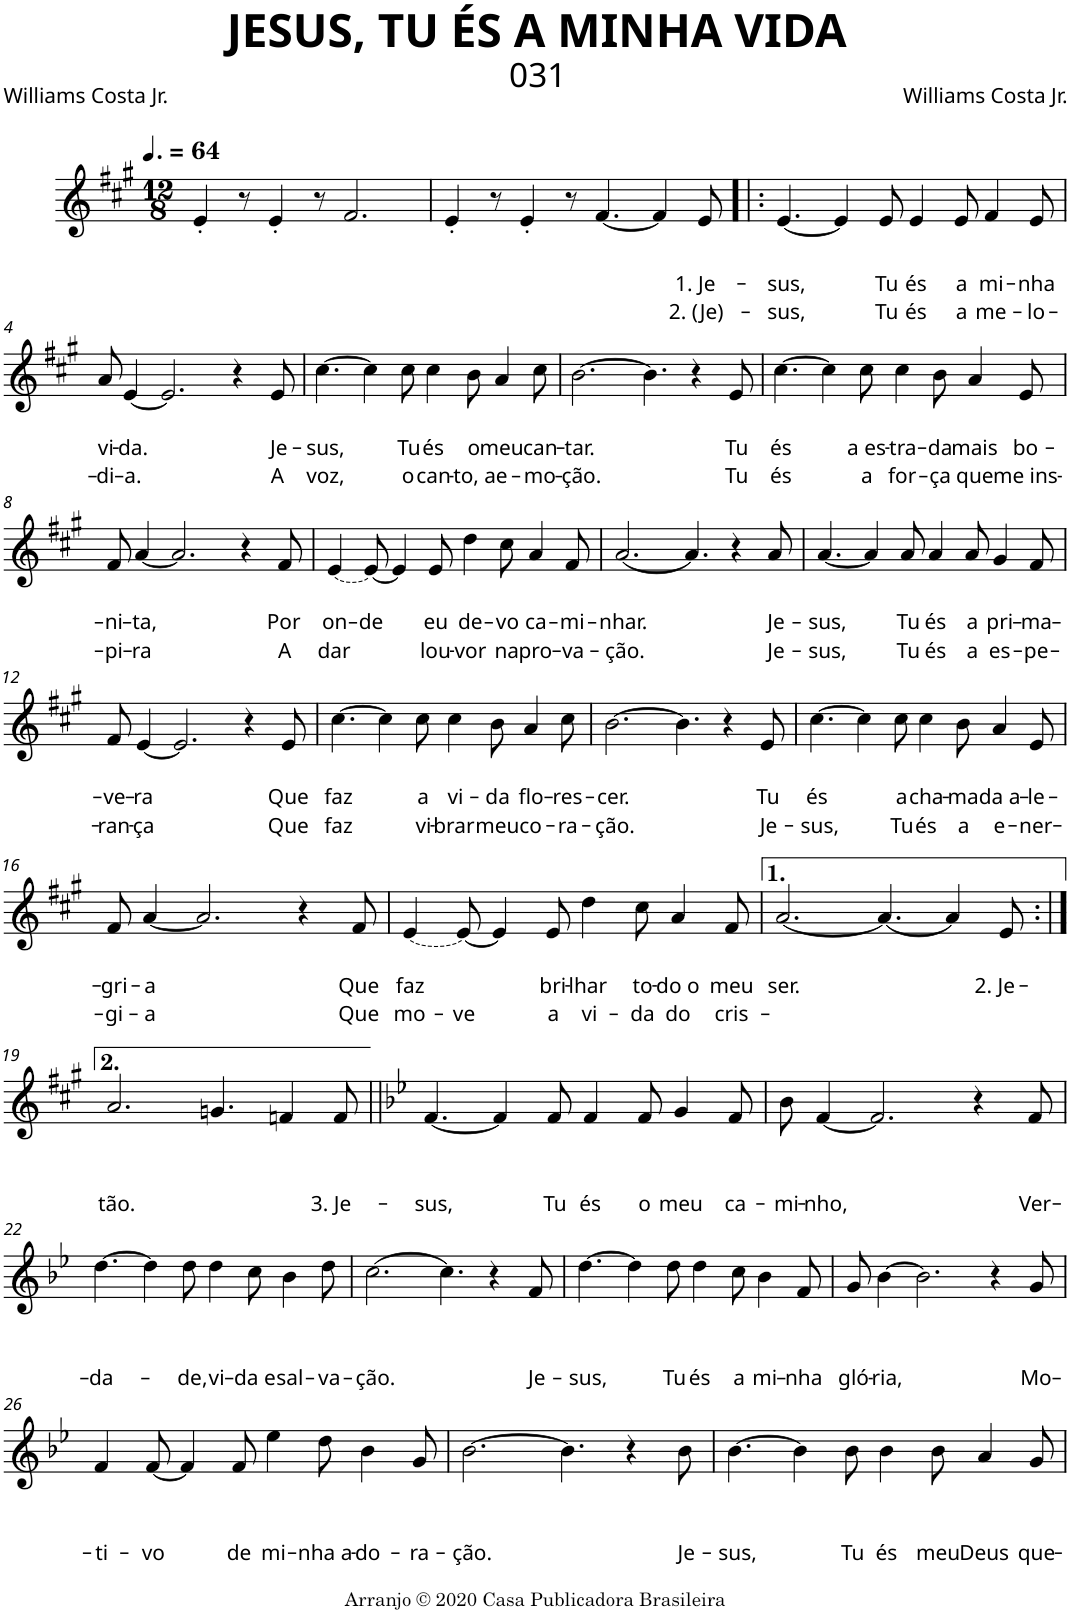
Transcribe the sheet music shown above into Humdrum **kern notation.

**kern	**text	**text	**text
*part1	*part1	*part1	*part1
*staff1	*staff1	*staff1	*staff1
*I"Trompete em Bb	*	*	*
*I'Tpt. em Bb	*	*	*
*clefG2	*	*	*
*Trd1c2	*	*	*
*k[f#c#g#]	*	*	*
*M12/8	*	*	*
*MM96	*	*	*
=1	=1	=1	=1
4e'/	.	.	.
8r	.	.	.
4e'/	.	.	.
8r	.	.	.
2.f#/	.	.	.
=2	=2	=2	=2
4e'/	.	.	.
8r	.	.	.
4e'/	.	.	.
8r	.	.	.
[4.f#/	.	.	.
4f#/]	.	.	.
!	!	!LO:LY:b	!LO:LY:b
8e/	.	1. Je-	2. (Je)-
=3!|:	=3!|:	=3!|:	=3!|:
!	!	!LO:LY:b	!LO:LY:b
[4.e/	.	-sus,	-sus,
4e/]	.	.	.
!	!	!LO:LY:b	!LO:LY:b
8e/	.	Tu	Tu
!	!	!LO:LY:b	!LO:LY:b
4e/	.	és	és
!	!	!LO:LY:b	!LO:LY:b
8e/	.	a	a
!	!	!LO:LY:b	!LO:LY:b
4f#/	.	mi-	me-
!	!	!LO:LY:b	!LO:LY:b
8e/	.	-nha	-lo-
!!LO:LB:g=z
=4	=4	=4	=4
!	!	!LO:LY:b	!LO:LY:b
8a/	.	vi-	-di-
!	!	!LO:LY:b	!LO:LY:b
[4e/	.	-da.	-a.
2.e/]	.	.	.
4r	.	.	.
!	!	!LO:LY:b	!LO:LY:b
8e/	.	Je-	A
=5	=5	=5	=5
!	!	!LO:LY:b	!LO:LY:b
[4.cc#\	.	-sus,	voz,
4cc#\]	.	.	.
!	!	!LO:LY:b	!LO:LY:b
8cc#\	.	Tu	o
!	!	!LO:LY:b	!LO:LY:b
4cc#\	.	és	can-
!	!	!LO:LY:b	!LO:LY:b
8b\	.	o	-to, a
!	!	!LO:LY:b	!LO:LY:b
4a/	.	meu	e-
!	!	!LO:LY:b	!LO:LY:b
8cc#\	.	can-	-mo-
=6	=6	=6	=6
!	!	!LO:LY:b	!LO:LY:b
[2.b\	.	-tar.	-ção.
4.b\]	.	.	.
4r	.	.	.
!	!	!LO:LY:b	!LO:LY:b
8e/	.	Tu	Tu
=7	=7	=7	=7
!	!	!LO:LY:b	!LO:LY:b
[4.cc#\	.	és	és
4cc#\]	.	.	.
!	!	!LO:LY:b	!LO:LY:b
8cc#\	.	a es-	a
!	!	!LO:LY:b	!LO:LY:b
4cc#\	.	-tra-	for-
!	!	!LO:LY:b	!LO:LY:b
8b\	.	-da	-ça
!	!	!LO:LY:b	!LO:LY:b
4a/	.	mais	que
!	!	!LO:LY:b	!LO:LY:b
8e/	.	bo-	me ins-
!!LO:LB:g=z
=8	=8	=8	=8
!	!	!LO:LY:b	!LO:LY:b
8f#/	.	-ni-	-pi-
!	!	!LO:LY:b	!LO:LY:b
[4a/	.	-ta,	-ra
2.a/]	.	.	.
4r	.	.	.
!	!	!LO:LY:b	!LO:LY:b
8f#/	.	Por	A
=9	=9	=9	=9
!LO:T:dash	!	!LO:LY:b	!LO:LY:b
[4e/	.	on-	dar
!	!	!LO:LY:b	!
8e/_	.	-de	.
4e/]	.	.	.
!	!	!LO:LY:b	!LO:LY:b
8e/	.	eu	lou-
!	!	!LO:LY:b	!LO:LY:b
4dd\	.	de-	-vor
!	!	!LO:LY:b	!LO:LY:b
8cc#\	.	-vo	na
!	!	!LO:LY:b	!LO:LY:b
4a/	.	ca-	pro-
!	!	!LO:LY:b	!LO:LY:b
8f#/	.	-mi-	-va-
=10	=10	=10	=10
!	!	!LO:LY:b	!LO:LY:b
[2.a/	.	-nhar.	-ção.
4.a/]	.	.	.
4r	.	.	.
!	!	!LO:LY:b	!LO:LY:b
8a/	.	Je-	Je-
=11	=11	=11	=11
!	!	!LO:LY:b	!LO:LY:b
[4.a/	.	-sus,	-sus,
4a/]	.	.	.
!	!	!LO:LY:b	!LO:LY:b
8a/	.	Tu	Tu
!	!	!LO:LY:b	!LO:LY:b
4a/	.	és	és
!	!	!LO:LY:b	!LO:LY:b
8a/	.	a	a
!	!	!LO:LY:b	!LO:LY:b
4g#/	.	pri-	es-
!	!	!LO:LY:b	!LO:LY:b
8f#/	.	-ma-	-pe-
!!LO:LB:g=z
=12	=12	=12	=12
!	!	!LO:LY:b	!LO:LY:b
8f#/	.	-ve-	-ran-
!	!	!LO:LY:b	!LO:LY:b
[4e/	.	-ra	-ça
2.e/]	.	.	.
4r	.	.	.
!	!	!LO:LY:b	!LO:LY:b
8e/	.	Que	Que
=13	=13	=13	=13
!	!	!LO:LY:b	!LO:LY:b
[4.cc#\	.	faz	faz
4cc#\]	.	.	.
!	!	!LO:LY:b	!LO:LY:b
8cc#\	.	a	vi-
!	!	!LO:LY:b	!LO:LY:b
4cc#\	.	vi-	-brar
!	!	!LO:LY:b	!LO:LY:b
8b\	.	-da	meu
!	!	!LO:LY:b	!LO:LY:b
4a/	.	flo-	co-
!	!	!LO:LY:b	!LO:LY:b
8cc#\	.	-res-	-ra-
=14	=14	=14	=14
!	!	!LO:LY:b	!LO:LY:b
[2.b\	.	-cer.	-ção.
4.b\]	.	.	.
4r	.	.	.
!	!	!LO:LY:b	!LO:LY:b
8e/	.	Tu	Je-
=15	=15	=15	=15
!	!	!LO:LY:b	!LO:LY:b
[4.cc#\	.	és	-sus,
4cc#\]	.	.	.
!	!	!LO:LY:b	!LO:LY:b
8cc#\	.	a	Tu
!	!	!LO:LY:b	!LO:LY:b
4cc#\	.	cha-	és
!	!	!LO:LY:b	!LO:LY:b
8b\	.	-ma	a
!	!	!LO:LY:b	!LO:LY:b
4a/	.	da a-	e-
!	!	!LO:LY:b	!LO:LY:b
8e/	.	-le-	-ner-
!!LO:LB:g=z
=16	=16	=16	=16
!	!	!LO:LY:b	!LO:LY:b
8f#/	.	-gri-	-gi-
!	!	!LO:LY:b	!LO:LY:b
[4a/	.	-a	-a
2.a/]	.	.	.
4r	.	.	.
!	!	!LO:LY:b	!LO:LY:b
8f#/	.	Que	Que
=17	=17	=17	=17
!LO:T:dash	!	!LO:LY:b	!LO:LY:b
[4e/	.	faz	mo-
!	!	!	!LO:LY:b
8e/_	.	.	-ve
4e/]	.	.	.
!	!	!LO:LY:b	!LO:LY:b
8e/	.	bri-	a
!	!	!LO:LY:b	!LO:LY:b
4dd\	.	-lhar	vi-
!	!	!LO:LY:b	!LO:LY:b
8cc#\	.	to-	-da
!	!	!LO:LY:b	!LO:LY:b
4a/	.	-do o	do
!	!	!LO:LY:b	!LO:LY:b
8f#/	.	meu	cris-
=18	=18	=18	=18
!	!	!LO:LY:b	!LO:LY:b
[2.a/	.	ser.	-
4.a/_	.	.	.
4a/]	.	.	.
!	!	!LO:LY:b	!
8e/	.	2. Je-	.
!!LO:LB:g=z
=19:|!	=19:|!	=19:|!	=19:|!
!	!	!LO:LY:b	!LO:LY:b
2.a/	.	-	tão.
4.gn/	.	.	.
4fn/	.	.	.
!	!	!	!LO:LY:b
8f/	.	.	3. Je-
=20||	=20||	=20||	=20||
*k[b-e-]	*	*	*
!	!	!	!LO:LY:b
[4.f/	.	.	-sus,
4f/]	.	.	.
!	!	!	!LO:LY:b
8f/	.	.	Tu
!	!	!	!LO:LY:b
4f/	.	.	és
!	!	!	!LO:LY:b
8f/	.	.	o
!	!	!	!LO:LY:b
4g/	.	.	meu
!	!	!	!LO:LY:b
8f/	.	.	ca-
=21	=21	=21	=21
!	!	!	!LO:LY:b
8b-\	.	.	-mi-
!	!	!	!LO:LY:b
[4f/	.	.	-nho,
2.f/]	.	.	.
4r	.	.	.
!	!	!	!LO:LY:b
8f/	.	.	Ver-
!!LO:LB:g=z
=22	=22	=22	=22
!	!	!	!LO:LY:b
[4.dd\	.	.	-da-
4dd\]	.	.	.
!	!	!	!LO:LY:b
8dd\	.	.	-de,
!	!	!	!LO:LY:b
4dd\	.	.	vi-
!	!	!	!LO:LY:b
8cc\	.	.	-da e
!	!	!	!LO:LY:b
4b-\	.	.	sal-
!	!	!	!LO:LY:b
8dd\	.	.	-va-
=23	=23	=23	=23
!	!	!	!LO:LY:b
[2.cc\	.	.	-ção.
4.cc\]	.	.	.
4r	.	.	.
!	!	!	!LO:LY:b
8f/	.	.	Je-
=24	=24	=24	=24
!	!	!	!LO:LY:b
[4.dd\	.	.	-sus,
4dd\]	.	.	.
!	!	!	!LO:LY:b
8dd\	.	.	Tu
!	!	!	!LO:LY:b
4dd\	.	.	és
!	!	!	!LO:LY:b
8cc\	.	.	a
!	!	!	!LO:LY:b
4b-\	.	.	mi-
!	!	!	!LO:LY:b
8f/	.	.	-nha
=25	=25	=25	=25
!	!	!	!LO:LY:b
8g/	.	.	gló-
!	!	!	!LO:LY:b
[4b-\	.	.	-ria,
2.b-\]	.	.	.
4r	.	.	.
!	!	!	!LO:LY:b
8g/	.	.	Mo-
!!LO:LB:g=z
=26	=26	=26	=26
!	!	!	!LO:LY:b
4f/	.	.	-ti-
!	!	!	!LO:LY:b
[8f/	.	.	-vo
4f/]	.	.	.
!	!	!	!LO:LY:b
8f/	.	.	de
!	!	!	!LO:LY:b
4ee-\	.	.	mi-
!	!	!	!LO:LY:b
8dd\	.	.	-nha a-
!	!	!	!LO:LY:b
4b-\	.	.	-do-
!	!	!	!LO:LY:b
8g/	.	.	-ra-
=27	=27	=27	=27
!	!	!	!LO:LY:b
[2.b-\	.	.	-ção.
4.b-\]	.	.	.
4r	.	.	.
!	!	!	!LO:LY:b
8b-\	.	.	Je-
=28	=28	=28	=28
!	!	!	!LO:LY:b
[4.b-\	.	.	-sus,
4b-\]	.	.	.
!	!	!	!LO:LY:b
8b-\	.	.	Tu
!	!	!	!LO:LY:b
4b-\	.	.	és
!	!	!	!LO:LY:b
8b-\	.	.	meu
!	!	!	!LO:LY:b
4a/	.	.	Deus
!	!	!	!LO:LY:b
8g/	.	.	que-
=	=	=	=
*-	*-	*-	*-
